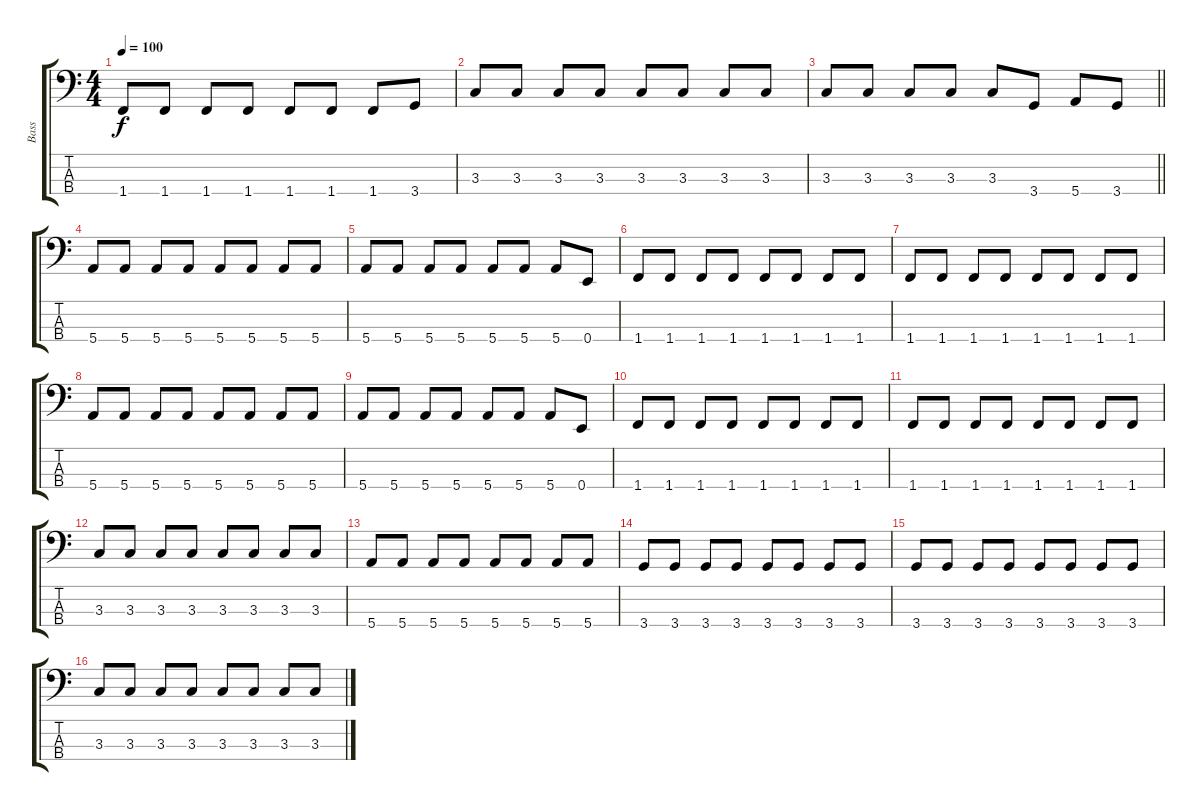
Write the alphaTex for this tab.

\track ("Bass" "Bass") {instrument electricbassfinger}
\staff {score tabs}
\tuning (G2 D2 A1 E1) {hide}
\ts (4 4)
\tempo 100
\clef f4
\ks c
1.4.8{dy f} 1.4.8 1.4.8 1.4.8 1.4.8 1.4.8 1.4.8 3.4.8 |
3.3.8 3.3.8 3.3.8 3.3.8 3.3.8 3.3.8 3.3.8 3.3.8 |
\barLineRight lightlight
3.3.8 3.3.8 3.3.8 3.3.8 3.3.8 3.4.8 5.4.8 3.4.8 |
5.4.8 5.4.8 5.4.8 5.4.8 5.4.8 5.4.8 5.4.8 5.4.8 |
5.4.8 5.4.8 5.4.8 5.4.8 5.4.8 5.4.8 5.4.8 0.4.8 |
1.4.8 1.4.8 1.4.8 1.4.8 1.4.8 1.4.8 1.4.8 1.4.8 |
1.4.8 1.4.8 1.4.8 1.4.8 1.4.8 1.4.8 1.4.8 1.4.8 |
5.4.8 5.4.8 5.4.8 5.4.8 5.4.8 5.4.8 5.4.8 5.4.8 |
5.4.8 5.4.8 5.4.8 5.4.8 5.4.8 5.4.8 5.4.8 0.4.8 |
1.4.8 1.4.8 1.4.8 1.4.8 1.4.8 1.4.8 1.4.8 1.4.8 |
1.4.8 1.4.8 1.4.8 1.4.8 1.4.8 1.4.8 1.4.8 1.4.8 |
3.3.8 3.3.8 3.3.8 3.3.8 3.3.8 3.3.8 3.3.8 3.3.8 |
5.4.8 5.4.8 5.4.8 5.4.8 5.4.8 5.4.8 5.4.8 5.4.8 |
3.4.8 3.4.8 3.4.8 3.4.8 3.4.8 3.4.8 3.4.8 3.4.8 |
3.4.8 3.4.8 3.4.8 3.4.8 3.4.8 3.4.8 3.4.8 3.4.8 |
3.3.8 3.3.8 3.3.8 3.3.8 3.3.8 3.3.8 3.3.8 3.3.8
